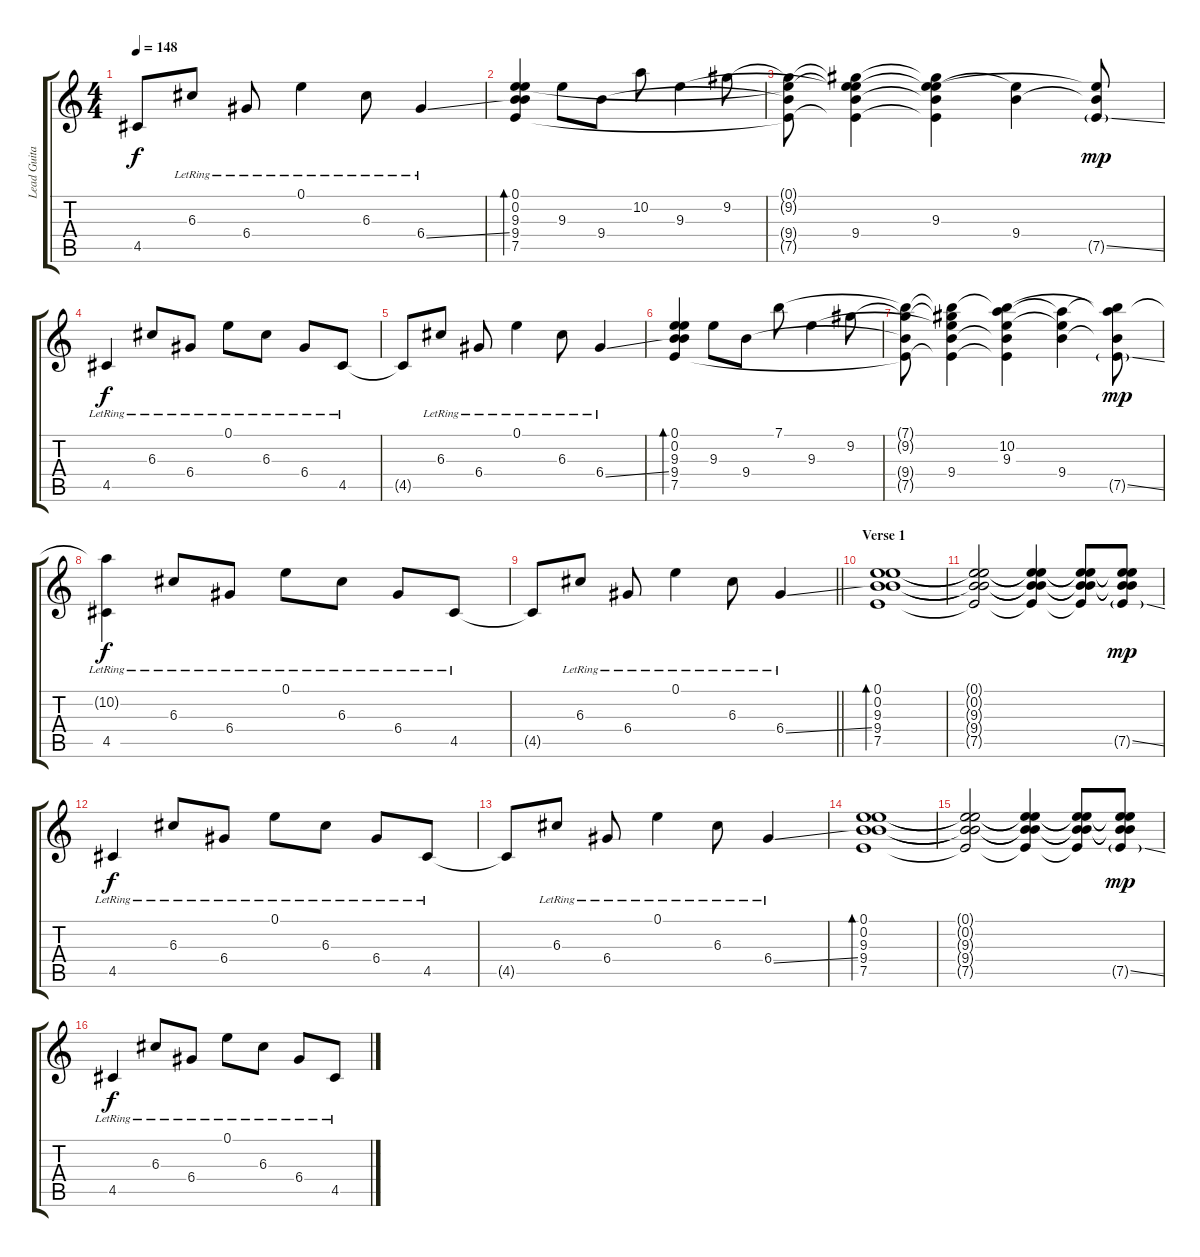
\track ("Lead Guitar" "Lead Guita") {instrument distortionguitar}
\staff {score tabs}
\tuning (E4 B3 G3 D3 A2 E2) {hide}
\ts (4 4)
\tempo 148
\clef g2
\ks c
4.5{t}.8{dy f} 6.3{lr}.8 6.4{lr}.8 0.1{lr}.4 6.3{lr}.8 6.4{ss lr}.4 |
(0.1 0.2 9.3 9.4 7.5).4{bd 120} 9.3.8 9.4.8 10.2.8 9.3.4 9.2.8 |
(0.1{t} 9.2{t} 9.4{t} 7.5{t}).8 (0.1{t} 9.2{t} 9.3{t} 9.4 7.5{t}).4 (0.1{t} 9.2{t} 9.3 9.4{t} 7.5{t}).4 (9.3{t} 9.4).4 (0.1{t} 9.4{t} 7.5{ss g}).8{dy mp} |
4.5{lr}.4{dy f} 6.3{lr}.8 6.4{lr}.8 0.1{lr}.8 6.3{lr}.8 6.4{lr}.8 4.5{lr}.8 |
4.5{t}.8 6.3{lr}.8 6.4{lr}.8 0.1{lr}.4 6.3{lr}.8 6.4{ss lr}.4 |
(0.1 0.2 9.3 9.4 7.5).4{bd 120} 9.3.8 9.4.8 7.1.8 9.3.4 9.2.8 |
(7.1{t} 9.2{t} 9.4{t} 7.5{t}).8 (7.1{t} 9.2{t} 9.3{t} 9.4 7.5{t}).4 (7.1{t} 10.2 9.3 9.4{t} 7.5{t}).4 (10.2{t} 9.3{t} 9.4).4 (7.1{t} 10.2{t} 9.4{t} 7.5{ss g}).8{dy mp} |
(10.2{t} 4.5{lr}).4{dy f} 6.3{lr}.8 6.4{lr}.8 0.1{lr}.8 6.3{lr}.8 6.4{lr}.8 4.5{lr}.8 |
\barLineRight lightlight
4.5{t}.8 6.3{lr}.8 6.4{lr}.8 0.1{lr}.4 6.3{lr}.8 6.4{ss lr}.4 |
\section ("" "Verse 1")
(0.1 0.2 9.3 9.4 7.5).1{bd 120} |
(0.1{t} 0.2{t} 9.3{t} 9.4{t} 7.5{t}).2 (0.1{t} 0.2{t} 9.3{t} 9.4{t} 7.5{t}).4 (0.1{t} 0.2{t} 9.3{t} 9.4{t} 7.5{t}).8 (0.1{t} 0.2{t} 9.3{t} 9.4{t} 7.5{ss g}).8{dy mp} |
4.5{lr}.4{dy f} 6.3{lr}.8 6.4{lr}.8 0.1{lr}.8 6.3{lr}.8 6.4{lr}.8 4.5{lr}.8 |
4.5{t}.8 6.3{lr}.8 6.4{lr}.8 0.1{lr}.4 6.3{lr}.8 6.4{ss lr}.4 |
(0.1 0.2 9.3 9.4 7.5).1{bd 120} |
(0.1{t} 0.2{t} 9.3{t} 9.4{t} 7.5{t}).2 (0.1{t} 0.2{t} 9.3{t} 9.4{t} 7.5{t}).4 (0.1{t} 0.2{t} 9.3{t} 9.4{t} 7.5{t}).8 (0.1{t} 0.2{t} 9.3{t} 9.4{t} 7.5{ss g}).8{dy mp} |
4.5{lr}.4{dy f} 6.3{lr}.8 6.4{lr}.8 0.1{lr}.8 6.3{lr}.8 6.4{lr}.8 4.5{lr}.8
